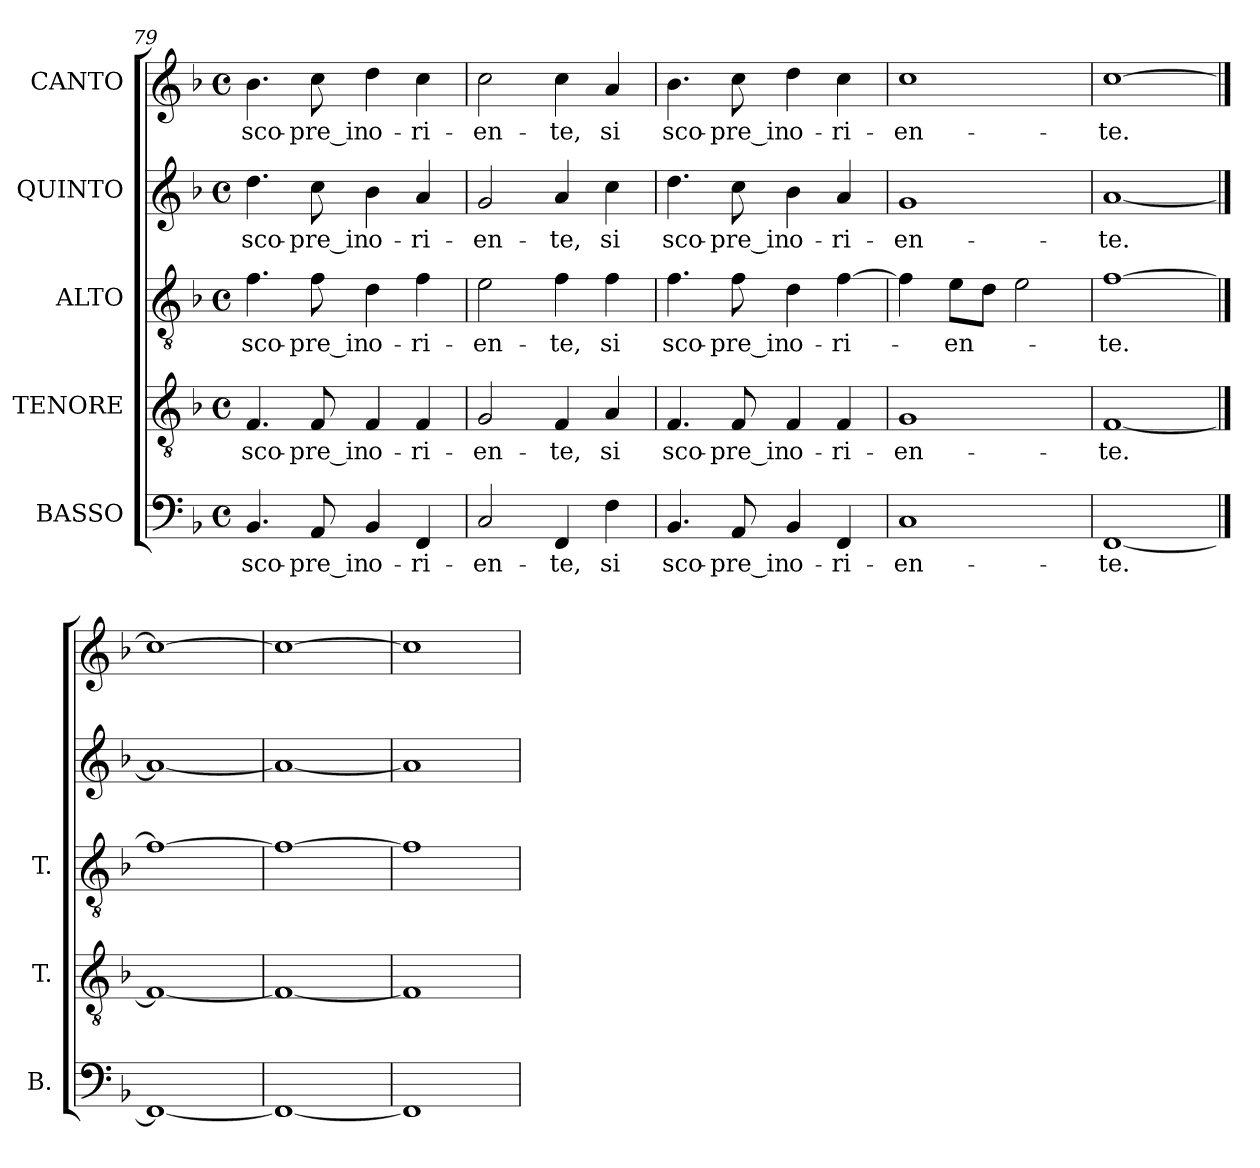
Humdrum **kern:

**kern	**text	**kern	**text	**kern	**text	**kern	**text	**kern	**text
*part5	*part5	*part4	*part4	*part3	*part3	*part2	*part2	*part1	*part1
*staff5	*staff5	*staff4	*staff4	*staff3	*staff3	*staff2	*staff2	*staff1	*staff1
*I"BASSO	*	*I"TENORE	*	*I"ALTO	*	*I"QUINTO	*	*I"CANTO	*
*I'B.	*	*I'T.	*	*I'T.	*	*	*	*	*
*clefF4	*	*clefGv2	*	*clefGv2	*	*clefG2	*	*clefG2	*
*	*	*ITrd7c12	*	*ITrd7c12	*	*	*	*	*
*k[b-]	*	*k[b-]	*	*k[b-]	*	*k[b-]	*	*k[b-]	*
*F:	*	*F:	*	*F:	*	*F:	*	*F:	*
*M4/4	*	*M4/4	*	*M4/4	*	*M4/4	*	*M4/4	*
*met(c)	*	*met(c)	*	*met(c)	*	*met(c)	*	*met(c)	*
=79	=79	=79	=79	=79	=79	=79	=79	=79	=79
!	!LO:LY:b:color=#000000	!	!	!	!	!	!	!	!
!	!	!	!LO:LY:b:color=#000000	!	!	!	!	!	!
!	!	!	!	!	!LO:LY:b:color=#000000	!	!	!	!
!	!	!	!	!	!	!	!LO:LY:b:color=#000000	!	!
!	!	!	!	!	!	!	!	!	!LO:LY:b:color=#000000
4.BB-i/	sco-	4.FFi/	sco-	4.Fi\	sco-	4.ddi\	sco-	4.b-i\	sco-
!	!LO:LY:b:color=#000000	!	!	!	!	!	!	!	!
!	!	!	!LO:LY:b:color=#000000	!	!	!	!	!	!
!	!	!	!	!	!LO:LY:b:color=#000000	!	!	!	!
!	!	!	!	!	!	!	!LO:LY:b:color=#000000	!	!
!	!	!	!	!	!	!	!	!	!LO:LY:b:color=#000000
8AAi/	-pre_in	8FFi/	-pre_in	8Fi\	-pre_in	8cci\	-pre_in	8cci\	-pre_in
!	!LO:LY:b:color=#000000	!	!	!	!	!	!	!	!
!	!	!	!LO:LY:b:color=#000000	!	!	!	!	!	!
!	!	!	!	!	!LO:LY:b:color=#000000	!	!	!	!
!	!	!	!	!	!	!	!LO:LY:b:color=#000000	!	!
!	!	!	!	!	!	!	!	!	!LO:LY:b:color=#000000
4BB-i/	o-	4FFi/	o-	4Di\	o-	4b-i\	o-	4ddi\	o-
!	!LO:LY:b:color=#000000	!	!	!	!	!	!	!	!
!	!	!	!LO:LY:b:color=#000000	!	!	!	!	!	!
!	!	!	!	!	!LO:LY:b:color=#000000	!	!	!	!
!	!	!	!	!	!	!	!LO:LY:b:color=#000000	!	!
!	!	!	!	!	!	!	!	!	!LO:LY:b:color=#000000
4FFi/	-ri-	4FFi/	-ri-	4Fi\	-ri-	4ai/	-ri-	4cci\	-ri-
=80	=80	=80	=80	=80	=80	=80	=80	=80	=80
!	!LO:LY:b:color=#000000	!	!	!	!	!	!	!	!
!	!	!	!LO:LY:b:color=#000000	!	!	!	!	!	!
!	!	!	!	!	!LO:LY:b:color=#000000	!	!	!	!
!	!	!	!	!	!	!	!LO:LY:b:color=#000000	!	!
!	!	!	!	!	!	!	!	!	!LO:LY:b:color=#000000
2Ci/	-en-	2GGi/	-en-	2Ei\	-en-	2gi/	-en-	2cci\	-en-
!	!LO:LY:b:color=#000000	!	!	!	!	!	!	!	!
!	!	!	!LO:LY:b:color=#000000	!	!	!	!	!	!
!	!	!	!	!	!LO:LY:b:color=#000000	!	!	!	!
!	!	!	!	!	!	!	!LO:LY:b:color=#000000	!	!
!	!	!	!	!	!	!	!	!	!LO:LY:b:color=#000000
4FFi/	-te,	4FFi/	-te,	4Fi\	-te,	4ai/	-te,	4cci\	-te,
!	!LO:LY:b:color=#000000	!	!	!	!	!	!	!	!
!	!	!	!LO:LY:b:color=#000000	!	!	!	!	!	!
!	!	!	!	!	!LO:LY:b:color=#000000	!	!	!	!
!	!	!	!	!	!	!	!LO:LY:b:color=#000000	!	!
!	!	!	!	!	!	!	!	!	!LO:LY:b:color=#000000
4Fi\	si	4AAi/	si	4Fi\	si	4cci\	si	4ai/	si
=81	=81	=81	=81	=81	=81	=81	=81	=81	=81
!	!LO:LY:b:color=#000000	!	!	!	!	!	!	!	!
!	!	!	!LO:LY:b:color=#000000	!	!	!	!	!	!
!	!	!	!	!	!LO:LY:b:color=#000000	!	!	!	!
!	!	!	!	!	!	!	!LO:LY:b:color=#000000	!	!
!	!	!	!	!	!	!	!	!	!LO:LY:b:color=#000000
4.BB-i/	sco-	4.FFi/	sco-	4.Fi\	sco-	4.ddi\	sco-	4.b-i\	sco-
!	!LO:LY:b:color=#000000	!	!	!	!	!	!	!	!
!	!	!	!LO:LY:b:color=#000000	!	!	!	!	!	!
!	!	!	!	!	!LO:LY:b:color=#000000	!	!	!	!
!	!	!	!	!	!	!	!LO:LY:b:color=#000000	!	!
!	!	!	!	!	!	!	!	!	!LO:LY:b:color=#000000
8AAi/	-pre_in	8FFi/	-pre_in	8Fi\	-pre_in	8cci\	-pre_in	8cci\	-pre_in
!	!LO:LY:b:color=#000000	!	!	!	!	!	!	!	!
!	!	!	!LO:LY:b:color=#000000	!	!	!	!	!	!
!	!	!	!	!	!LO:LY:b:color=#000000	!	!	!	!
!	!	!	!	!	!	!	!LO:LY:b:color=#000000	!	!
!	!	!	!	!	!	!	!	!	!LO:LY:b:color=#000000
4BB-i/	o-	4FFi/	o-	4Di\	o-	4b-i\	o-	4ddi\	o-
!	!LO:LY:b:color=#000000	!	!	!	!	!	!	!	!
!	!	!	!LO:LY:b:color=#000000	!	!	!	!	!	!
!	!	!	!	!	!LO:LY:b:color=#000000	!	!	!	!
!	!	!	!	!	!	!	!LO:LY:b:color=#000000	!	!
!	!	!	!	!	!	!	!	!	!LO:LY:b:color=#000000
4FFi/	-ri-	4FFi/	-ri-	[>4Fi\	-ri-	4ai/	-ri-	4cci\	-ri-
=82	=82	=82	=82	=82	=82	=82	=82	=82	=82
!	!LO:LY:b:color=#000000	!	!	!	!	!	!	!	!
!	!	!	!LO:LY:b:color=#000000	!	!	!	!	!	!
!	!	!	!	!	!	!	!LO:LY:b:color=#000000	!	!
!	!	!	!	!	!	!	!	!	!LO:LY:b:color=#000000
1Ci	-en-	1GGi	-en-	4Fi\]	.	1gi	-en-	1cci	-en-
!	!	!	!	!	!LO:LY:b:color=#000000	!	!	!	!
.	.	.	.	8Ei\L	-en-	.	.	.	.
.	.	.	.	8Di\J	.	.	.	.	.
.	.	.	.	2Ei\	.	.	.	.	.
=83	=83	=83	=83	=83	=83	=83	=83	=83	=83
!	!LO:LY:b:color=#000000	!	!	!	!	!	!	!	!
!	!	!	!LO:LY:b:color=#000000	!	!	!	!	!	!
!	!	!	!	!	!LO:LY:b:color=#000000	!	!	!	!
!	!	!	!	!	!	!	!LO:LY:b:color=#000000	!	!
!	!	!	!	!	!	!	!	!	!LO:LY:b:color=#000000
[1FFi	-te.	[1FFi	-te.	[1Fi	-te.	[1ai	-te.	[1cci	-te.
==84	==84	==84	==84	==84	==84	==84	==84	==84	==84
1FFi_	.	1FFi_	.	1Fi_	.	1ai_	.	1cci_	.
=85	=85	=85	=85	=85	=85	=85	=85	=85	=85
1FFi_	.	1FFi_	.	1Fi_	.	1ai_	.	1cci_	.
=86	=86	=86	=86	=86	=86	=86	=86	=86	=86
1FFi]	.	1FFi]	.	1Fi]	.	1ai]	.	1cci]	.
=	=	=	=	=	=	=	=	=	=
*-	*-	*-	*-	*-	*-	*-	*-	*-	*-
